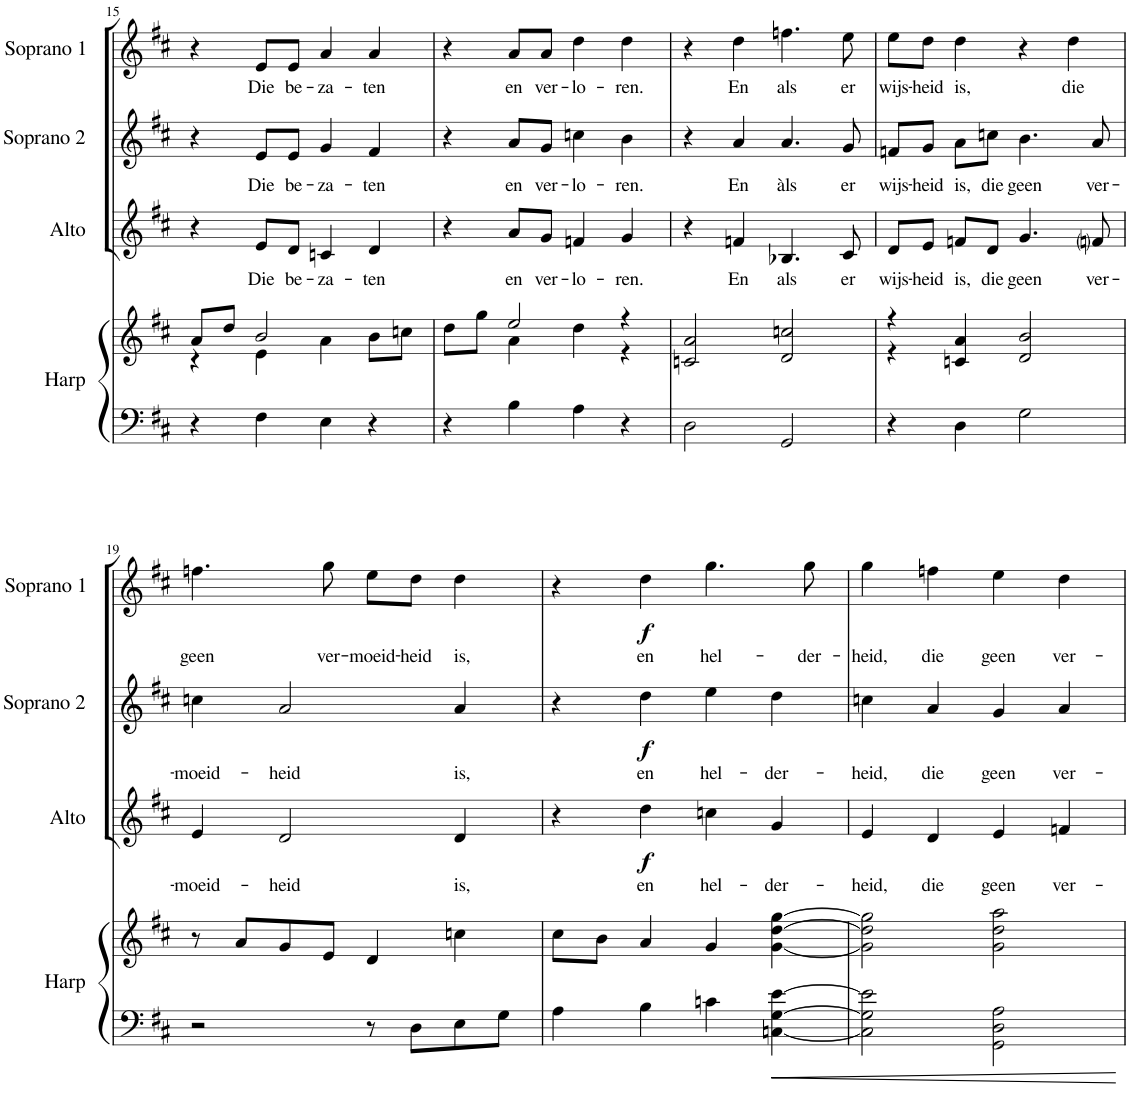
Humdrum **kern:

**kern	**kern	**kern	**text	**dynam	**kern	**text	**dynam	**kern	**text	**dynam
*part4	*part4	*part3	*part3	*part3	*part2	*part2	*part2	*part1	*part1	*part1
*staff5	*staff4	*staff3	*staff3	*staff3	*staff2	*staff2	*staff2	*staff1	*staff1	*staff1
*I"Harp	*	*I"Alto	*	*	*I"Soprano 2	*	*	*I"Soprano 1	*	*
*I'Harp	*	*I'Alto	*	*	*I'Soprano 2	*	*	*I'Soprano 1	*	*
!!LO:PB:g=z
*clefF4	*clefG2	*clefG2	*	*	*clefG2	*	*	*clefG2	*	*
*k[f#c#]	*k[f#c#]	*k[f#c#]	*	*	*k[f#c#]	*	*	*k[f#c#]	*	*
*D:	*D:	*D:	*	*	*D:	*	*	*D:	*	*
*M4/4	*M4/4	*M4/4	*	*	*M4/4	*	*	*M4/4	*	*
=15	=15	=15	=15	=15	=15	=15	=15	=15	=15	=15
*	*^	*	*	*	*	*	*	*	*	*
4r	8a/L	4r	4r	.	.	4r	.	.	4r	.	.
.	8dd/J	.	.	.	.	.	.	.	.	.	.
!	!	!	!	!LO:LY:b	!	!	!LO:LY:b	!	!	!LO:LY:b	!
4F#\	2b/	4e\	8e/L	Die	.	8e/L	Die	.	8e/L	Die	.
!	!	!	!	!LO:LY:b	!	!	!LO:LY:b	!	!	!LO:LY:b	!
.	.	.	8d/J	be-	.	8e/J	be-	.	8e/J	be-	.
!	!	!	!	!LO:LY:b	!	!	!LO:LY:b	!	!	!LO:LY:b	!
4E\	.	4a\	4cn/	-za-	.	4g/	-za-	.	4a/	-za-	.
!	!	!	!	!LO:LY:b	!	!	!LO:LY:b	!	!	!LO:LY:b	!
4r	8b\L	4ryy	4d/	-ten	.	4f#/	-ten	.	4a/	-ten	.
.	8ccn\J	.	.	.	.	.	.	.	.	.	.
=16	=16	=16	=16	=16	=16	=16	=16	=16	=16	=16	=16
4r	8dd\L	4ryy	4r	.	.	4r	.	.	4r	.	.
.	8gg\J	.	.	.	.	.	.	.	.	.	.
!	!	!	!	!LO:LY:b	!	!	!LO:LY:b	!	!	!LO:LY:b	!
4B\	2ee/	4a\	8a/L	en	.	8a/L	en	.	8a/L	en	.
!	!	!	!	!LO:LY:b	!	!	!LO:LY:b	!	!	!LO:LY:b	!
.	.	.	8g/J	ver-	.	8g/J	ver-	.	8a/J	ver-	.
!	!	!	!	!LO:LY:b	!	!	!LO:LY:b	!	!	!LO:LY:b	!
4A\	.	4dd\	4fn/	-lo-	.	4ccn\	-lo-	.	4dd\	-lo-	.
!	!	!	!	!LO:LY:b	!	!	!LO:LY:b	!	!	!LO:LY:b	!
4r	4r	4r	4g/	-ren.	.	4b\	-ren.	.	4dd\	-ren.	.
=17	=17	=17	=17	=17	=17	=17	=17	=17	=17	=17	=17
2D\	2a/	2cn/	4r	.	.	4r	.	.	4r	.	.
!	!	!	!	!LO:LY:b	!	!	!LO:LY:b	!	!	!LO:LY:b	!
.	.	.	4fn/	En	.	4a/	En	.	4dd\	En	.
!	!	!	!	!LO:LY:b	!	!	!LO:LY:b	!	!	!LO:LY:b	!
2GG/	2ccn/	2d/	4.B-X/	als	.	4.a/	àls	.	4.ffn\	als	.
!	!	!	!	!LO:LY:b	!	!	!LO:LY:b	!	!	!LO:LY:b	!
.	.	.	8c#/	er	.	8g/	er	.	8ee\	er	.
=18	=18	=18	=18	=18	=18	=18	=18	=18	=18	=18	=18
!	!	!	!	!LO:LY:b	!	!	!LO:LY:b	!	!	!LO:LY:b	!
4r	4r	4r	8d/L	wijs-	.	8fn/L	wijs-	.	8ee\L	wijs-	.
!	!	!	!	!LO:LY:b	!	!	!LO:LY:b	!	!	!LO:LY:b	!
.	.	.	8e/J	-heid	.	8g/J	-heid	.	8dd\J	-heid	.
!	!	!	!	!LO:LY:b	!	!	!LO:LY:b	!	!	!LO:LY:b	!
4D\	4cn/ 4a/	4ryy	8fn/L	is,	.	8a\L	is,	.	4dd\	is,	.
!	!	!	!	!LO:LY:b	!	!	!LO:LY:b	!	!	!	!
.	.	.	8d/J	die	.	8ccn\J	die	.	.	.	.
!	!	!	!	!LO:LY:b	!	!	!LO:LY:b	!	!	!	!
2G\	2b/	2d/	4.g/	geen	.	4.b\	geen	.	4r	.	.
!	!	!	!	!	!	!	!	!	!	!LO:LY:b	!
.	.	.	.	.	.	.	.	.	4dd\	die	.
!	!	!	!	!LO:LY:b	!	!	!LO:LY:b	!	!	!	!
.	.	.	8fni/	ver-	.	8a/	ver-	.	.	.	.
*	*v	*v	*	*	*	*	*	*	*	*	*
!!LO:LB:g=z
=19	=19	=19	=19	=19	=19	=19	=19	=19	=19	=19
!	!	!	!LO:LY:b	!	!	!LO:LY:b	!	!	!LO:LY:b	!
2r	8r	4e/	-moeid-	.	4ccn\	-moeid-	.	4.ffn\	geen	.
.	8a/L	.	.	.	.	.	.	.	.	.
!	!	!	!LO:LY:b	!	!	!LO:LY:b	!	!	!	!
.	8g/	2d/	-heid	.	2a/	-heid	.	.	.	.
!	!	!	!	!	!	!	!	!	!LO:LY:b	!
.	8e/J	.	.	.	.	.	.	8gg\	ver-	.
!	!	!	!	!	!	!	!	!	!LO:LY:b	!
8r	4d/	.	.	.	.	.	.	8ee\L	-moeid-	.
!	!	!	!	!	!	!	!	!	!LO:LY:b	!
8D\L	.	.	.	.	.	.	.	8dd\J	-heid	.
!	!	!	!LO:LY:b	!	!	!LO:LY:b	!	!	!LO:LY:b	!
8E\	4ccn\	4d/	is,	.	4a/	is,	.	4dd\	is,	.
8G\J	.	.	.	.	.	.	.	.	.	.
=20	=20	=20	=20	=20	=20	=20	=20	=20	=20	=20
4A\	8cc#\L	4r	.	.	4r	.	.	4r	.	.
.	8b\J	.	.	.	.	.	.	.	.	.
!	!	!	!LO:LY:b	!LO:DY:b	!	!LO:LY:b	!LO:DY:b	!	!LO:LY:b	!LO:DY:b
4B\	4a/	4dd\	en	f	4dd\	en	f	4dd\	en	f
!	!	!	!LO:LY:b	!	!	!LO:LY:b	!	!	!LO:LY:b	!
4cn\	4g/	4ccn\	hel-	.	4ee\	hel-	.	4.gg\	hel-	.
!	!	!	!LO:LY:b	!	!	!LO:LY:b	!	!	!	!
[4Cn\ [4G\ [4e\	[4g\ [4dd\ [4gg\	4g/	-der-	.	4dd\	-der-	.	.	.	.
!	!	!	!	!	!	!	!	!	!LO:LY:b	!
.	.	.	.	.	.	.	.	8gg\	-der-	.
=21	=21	=21	=21	=21	=21	=21	=21	=21	=21	=21
!	!	!	!LO:LY:b	!	!	!LO:LY:b	!	!	!LO:LY:b	!
2C\] 2G\] 2e\]	2g\] 2dd\] 2gg\]	4e/	-heid,	.	4ccn\	-heid,	.	4gg\	-heid,	.
!	!	!	!LO:LY:b	!	!	!LO:LY:b	!	!	!LO:LY:b	!
.	.	4d/	die	.	4a/	die	.	4ffn\	die	.
!	!	!	!LO:LY:b	!	!	!LO:LY:b	!	!	!LO:LY:b	!
2GG\ 2D\ 2A\	2g\ 2dd\ 2aa\	4e/	geen	.	4g/	geen	.	4ee\	geen	.
!	!	!	!LO:LY:b	!	!	!LO:LY:b	!	!	!LO:LY:b	!
.	.	4fn/	ver-	.	4a/	ver-	.	4dd\	ver-	.
=	=	=	=	=	=	=	=	=	=	=
*-	*-	*-	*-	*-	*-	*-	*-	*-	*-	*-
